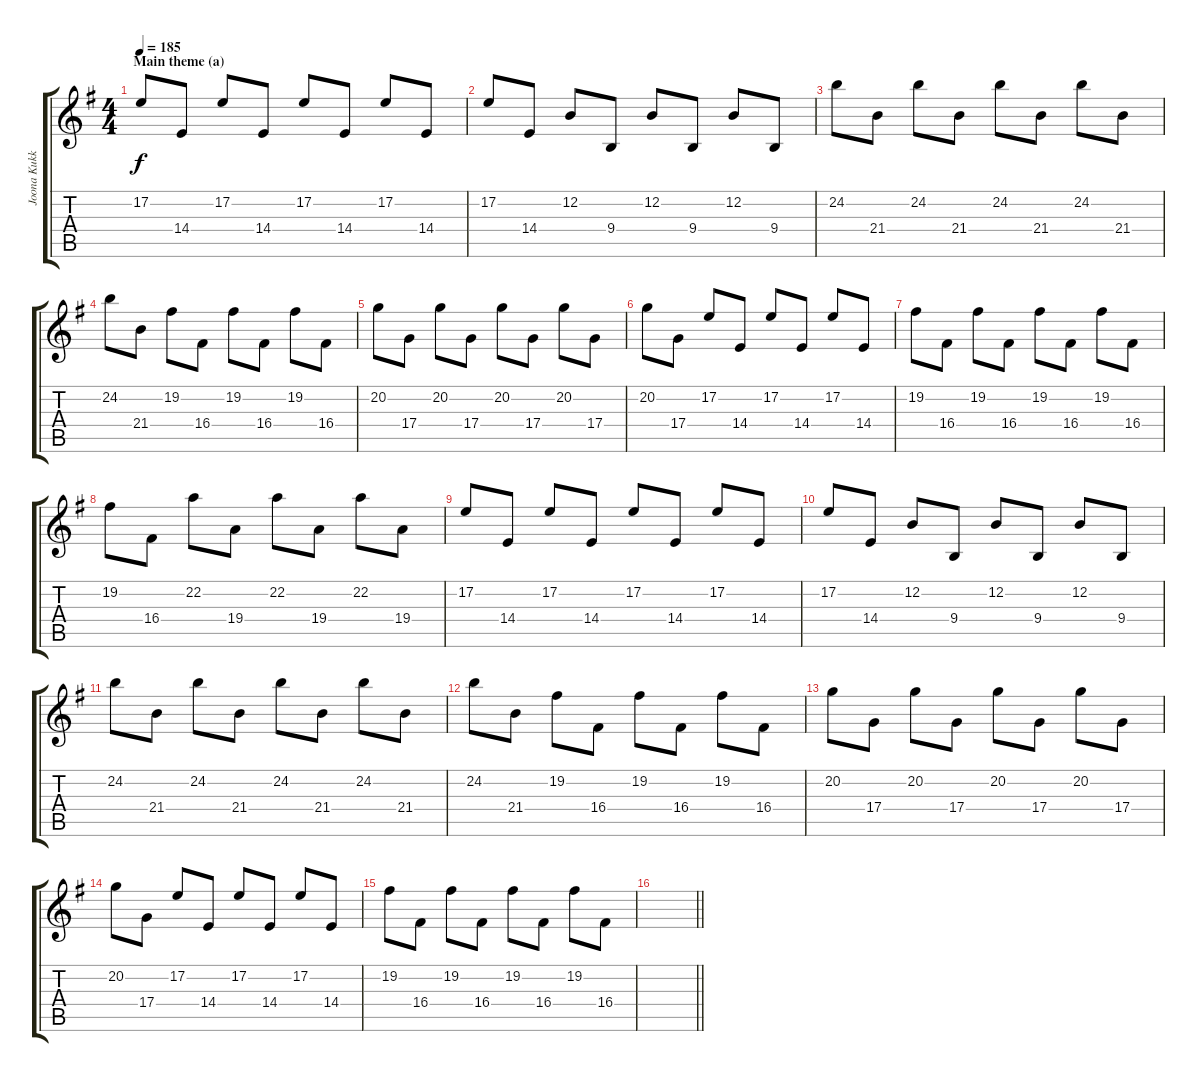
\track ("Joona Kukkola (keyboard)" "Joona Kukk") {instrument lead2sawtooth}
\staff {score tabs}
\tuning (E4 B3 G3 D3 A2 E2) {hide}
\ts (4 4)
\section ("" "Main theme (a)")
\tempo 185
\clef g2
\ks eminor
17.2.8{dy f instrument lead2sawtooth} 14.4.8 17.2.8 14.4.8 17.2.8 14.4.8 17.2.8 14.4.8 |
17.2.8 14.4.8 12.2.8 9.4.8 12.2.8 9.4.8 12.2.8 9.4.8 |
24.2.8 21.4.8 24.2.8 21.4.8 24.2.8 21.4.8 24.2.8 21.4.8 |
24.2.8 21.4.8 19.2.8 16.4.8 19.2.8 16.4.8 19.2.8 16.4.8 |
20.2.8 17.4.8 20.2.8 17.4.8 20.2.8 17.4.8 20.2.8 17.4.8 |
20.2.8 17.4.8 17.2.8 14.4.8 17.2.8 14.4.8 17.2.8 14.4.8 |
19.2.8 16.4.8 19.2.8 16.4.8 19.2.8 16.4.8 19.2.8 16.4.8 |
19.2.8 16.4.8 22.2.8 19.4.8 22.2.8 19.4.8 22.2.8 19.4.8 |
17.2.8 14.4.8 17.2.8 14.4.8 17.2.8 14.4.8 17.2.8 14.4.8 |
17.2.8 14.4.8 12.2.8 9.4.8 12.2.8 9.4.8 12.2.8 9.4.8 |
24.2.8 21.4.8 24.2.8 21.4.8 24.2.8 21.4.8 24.2.8 21.4.8 |
24.2.8 21.4.8 19.2.8 16.4.8 19.2.8 16.4.8 19.2.8 16.4.8 |
20.2.8 17.4.8 20.2.8 17.4.8 20.2.8 17.4.8 20.2.8 17.4.8 |
20.2.8 17.4.8 17.2.8 14.4.8 17.2.8 14.4.8 17.2.8 14.4.8 |
19.2.8 16.4.8 19.2.8 16.4.8 19.2.8 16.4.8 19.2.8 16.4.8 |
\barLineRight lightlight
